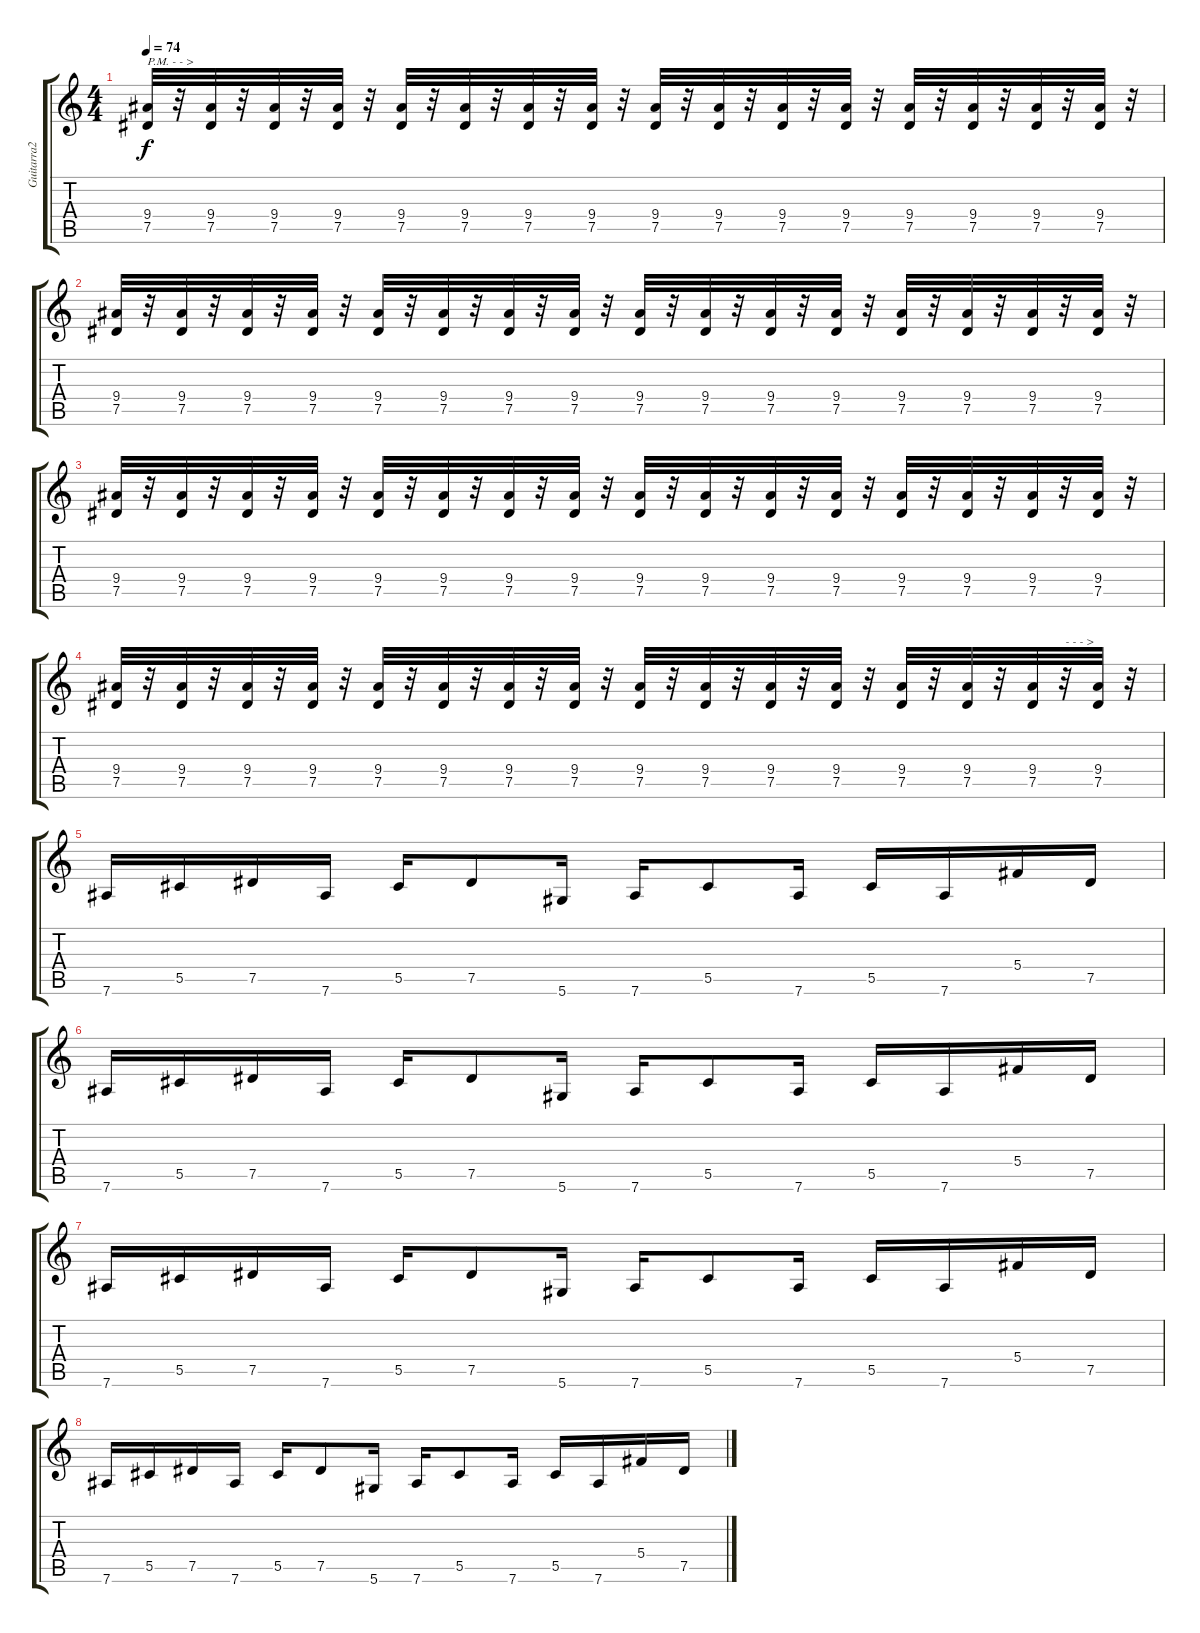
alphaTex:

\track ("Guitarra2" "Guitarra2") {instrument overdrivenguitar}
\staff {score tabs}
\tuning (Eb4 Bb3 Gb3 Db3 Ab2 Eb2) {hide}
\ts (4 4)
\tempo 74
\clef g2
\ks c
(9.4 7.5).32{txt "P.M. - - >" dy f instrument overdrivenguitar} r.32 (9.4 7.5).32 r.32 (9.4 7.5).32 r.32 (9.4 7.5).32 r.32 (9.4 7.5).32 r.32 (9.4 7.5).32 r.32 (9.4 7.5).32 r.32 (9.4 7.5).32 r.32 (9.4 7.5).32 r.32 (9.4 7.5).32 r.32 (9.4 7.5).32 r.32 (9.4 7.5).32 r.32 (9.4 7.5).32 r.32 (9.4 7.5).32 r.32 (9.4 7.5).32 r.32 (9.4 7.5).32 r.32 |
(9.4 7.5).32 r.32 (9.4 7.5).32 r.32 (9.4 7.5).32 r.32 (9.4 7.5).32 r.32 (9.4 7.5).32 r.32 (9.4 7.5).32 r.32 (9.4 7.5).32 r.32 (9.4 7.5).32 r.32 (9.4 7.5).32 r.32 (9.4 7.5).32 r.32 (9.4 7.5).32 r.32 (9.4 7.5).32 r.32 (9.4 7.5).32 r.32 (9.4 7.5).32 r.32 (9.4 7.5).32 r.32 (9.4 7.5).32 r.32 |
(9.4 7.5).32 r.32 (9.4 7.5).32 r.32 (9.4 7.5).32 r.32 (9.4 7.5).32 r.32 (9.4 7.5).32 r.32 (9.4 7.5).32 r.32 (9.4 7.5).32 r.32 (9.4 7.5).32 r.32 (9.4 7.5).32 r.32 (9.4 7.5).32 r.32 (9.4 7.5).32 r.32 (9.4 7.5).32 r.32 (9.4 7.5).32 r.32 (9.4 7.5).32 r.32 (9.4 7.5).32 r.32 (9.4 7.5).32 r.32 |
(9.4 7.5).32 r.32 (9.4 7.5).32 r.32 (9.4 7.5).32 r.32 (9.4 7.5).32 r.32 (9.4 7.5).32 r.32 (9.4 7.5).32 r.32 (9.4 7.5).32 r.32 (9.4 7.5).32 r.32 (9.4 7.5).32 r.32 (9.4 7.5).32 r.32 (9.4 7.5).32 r.32 (9.4 7.5).32 r.32 (9.4 7.5).32 r.32 (9.4 7.5).32 r.32 (9.4 7.5).32 r.32{txt "- - - >"} (9.4 7.5).32 r.32 |
7.6.16 5.5.16 7.5.16 7.6.16 5.5.16 7.5.8 5.6.16 7.6.16 5.5.8 7.6.16 5.5.16 7.6.16 5.4.16 7.5.16 |
7.6.16 5.5.16 7.5.16 7.6.16 5.5.16 7.5.8 5.6.16 7.6.16 5.5.8 7.6.16 5.5.16 7.6.16 5.4.16 7.5.16 |
7.6.16 5.5.16 7.5.16 7.6.16 5.5.16 7.5.8 5.6.16 7.6.16 5.5.8 7.6.16 5.5.16 7.6.16 5.4.16 7.5.16 |
7.6.16 5.5.16 7.5.16 7.6.16 5.5.16 7.5.8 5.6.16 7.6.16 5.5.8 7.6.16 5.5.16 7.6.16 5.4.16 7.5.16
